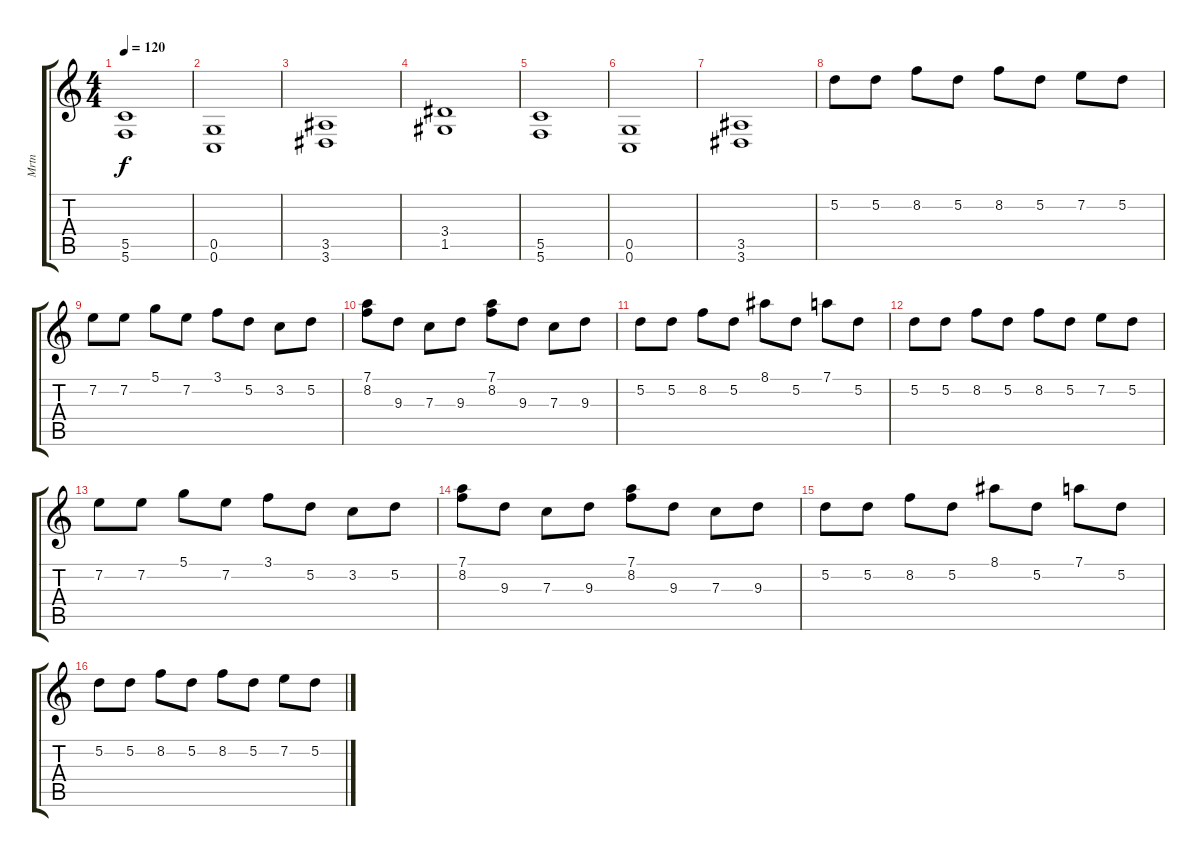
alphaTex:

\track ("Mrtn" "Mrtn") {instrument distortionguitar}
\staff {score tabs}
\tuning (D4 A3 F3 C3 G2 C2) {hide}
\ts (4 4)
\tempo 120
\clef g2
\ks c
(5.5 5.6).1{dy f} |
(0.5 0.6).1 |
(3.5 3.6).1 |
(3.4 1.5).1 |
(5.5 5.6).1 |
(0.5 0.6).1 |
(3.5 3.6).1 |
5.2.8 5.2.8 8.2.8 5.2.8 8.2.8 5.2.8 7.2.8 5.2.8 |
7.2.8 7.2.8 5.1.8 7.2.8 3.1.8 5.2.8 3.2.8 5.2.8 |
(7.1 8.2).8 9.3.8 7.3.8 9.3.8 (7.1 8.2).8 9.3.8 7.3.8 9.3.8 |
5.2.8 5.2.8 8.2.8 5.2.8 8.1.8 5.2.8 7.1.8 5.2.8 |
5.2.8 5.2.8 8.2.8 5.2.8 8.2.8 5.2.8 7.2.8 5.2.8 |
7.2.8 7.2.8 5.1.8 7.2.8 3.1.8 5.2.8 3.2.8 5.2.8 |
(7.1 8.2).8 9.3.8 7.3.8 9.3.8 (7.1 8.2).8 9.3.8 7.3.8 9.3.8 |
5.2.8 5.2.8 8.2.8 5.2.8 8.1.8 5.2.8 7.1.8 5.2.8 |
5.2.8 5.2.8 8.2.8 5.2.8 8.2.8 5.2.8 7.2.8 5.2.8
